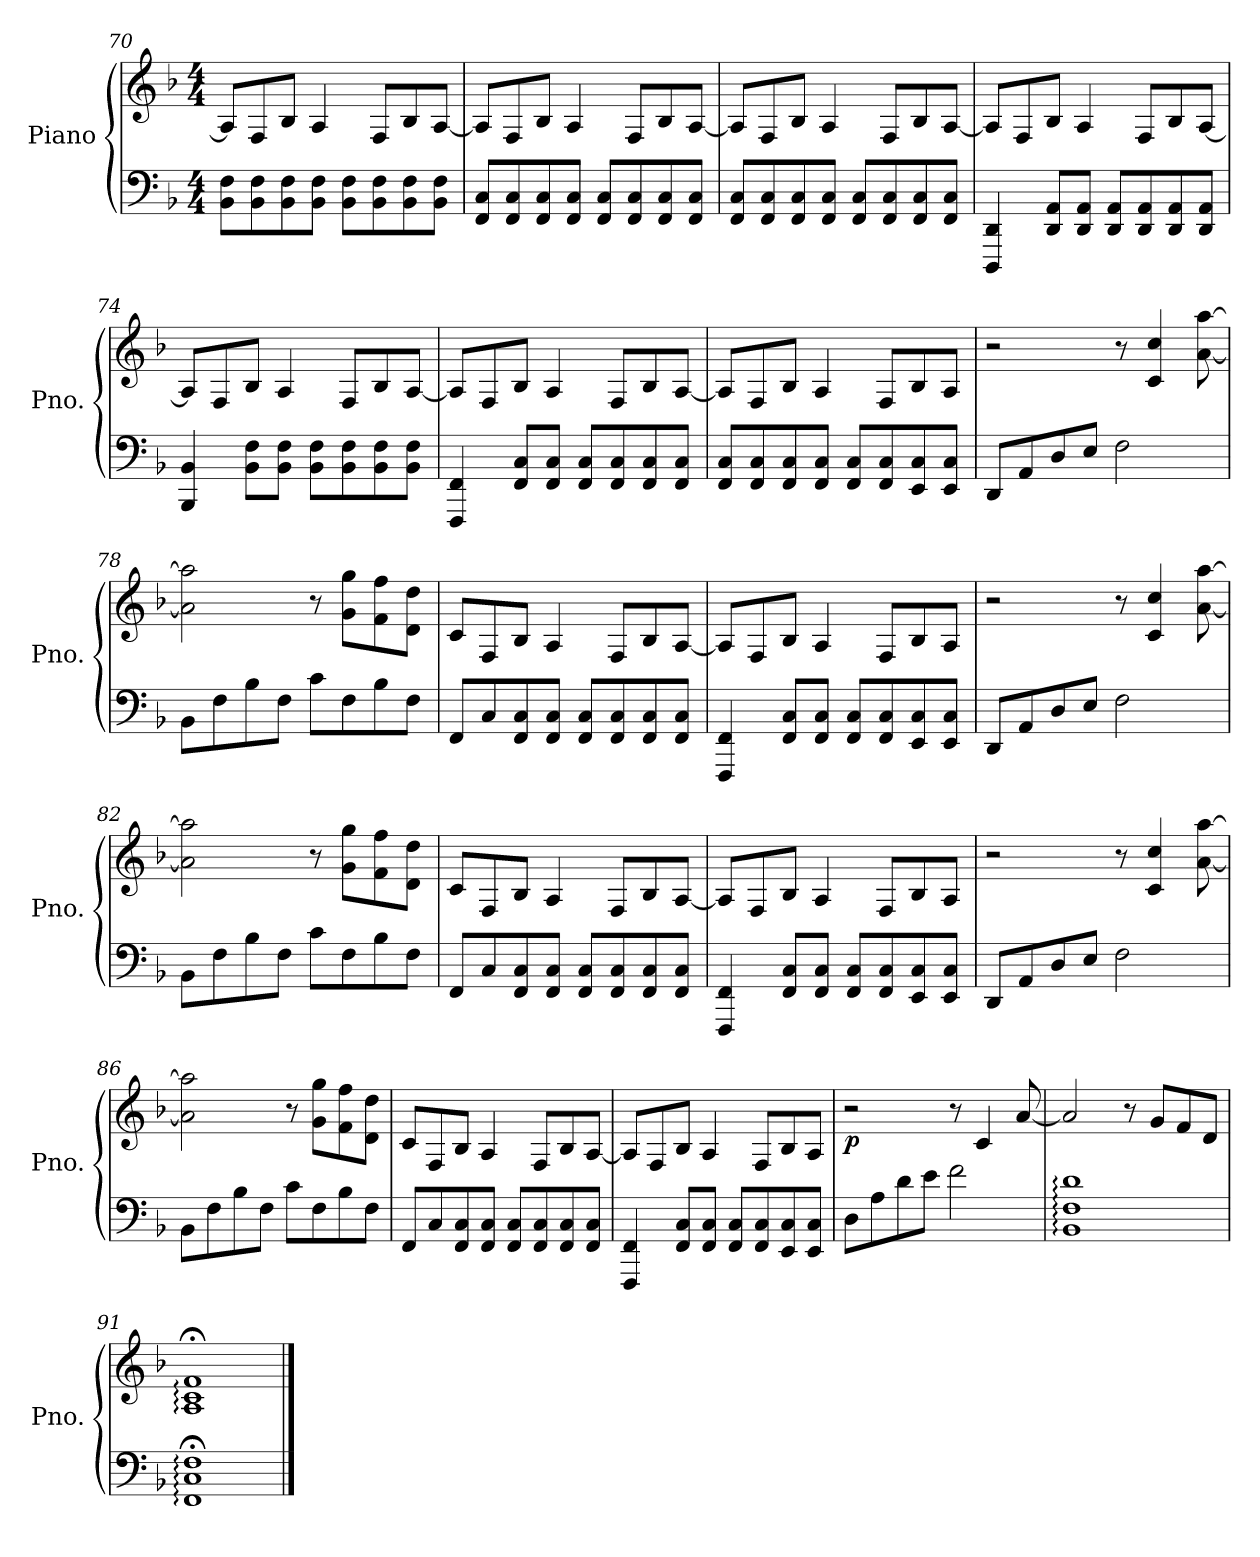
**kern	**kern	**dynam
*part1	*part1	*part1
*staff2	*staff1	*staff1/2
*I"Piano	*	*
*I'Pno.	*	*
!!LO:LB:g=z
*clefF4	*clefG2	*
*k[b-]	*k[b-]	*
*M4/4	*M4/4	*
=70	=70	=70
8BB-\ 8F\L	8A/L]	.
8BB-\ 8F\	8F/	.
8BB-\ 8F\	8B-/J	.
8BB-\ 8F\J	4A/	.
8BB-\ 8F\L	.	.
8BB-\ 8F\	8F/L	.
8BB-\ 8F\	8B-/	.
8BB-\ 8F\J	[8A/J	.
=71	=71	=71
8FF/ 8C/L	8A/L]	.
8FF/ 8C/	8F/	.
8FF/ 8C/	8B-/J	.
8FF/ 8C/J	4A/	.
8FF/ 8C/L	.	.
8FF/ 8C/	8F/L	.
8FF/ 8C/	8B-/	.
8FF/ 8C/J	[8A/J	.
=72	=72	=72
8FF/ 8C/L	8A/L]	.
8FF/ 8C/	8F/	.
8FF/ 8C/	8B-/J	.
8FF/ 8C/J	4A/	.
8FF/ 8C/L	.	.
8FF/ 8C/	8F/L	.
8FF/ 8C/	8B-/	.
8FF/ 8C/J	[8A/J	.
=73	=73	=73
4DDD/ 4DD/	8A/L]	.
.	8F/	.
8DD/ 8AA/L	8B-/J	.
8DD/ 8AA/J	4A/	.
8DD/ 8AA/L	.	.
8DD/ 8AA/	8F/L	.
8DD/ 8AA/	8B-/	.
8DD/ 8AA/J	[8A/J	.
!!LO:LB:g=z
=74	=74	=74
4BBB-/ 4BB-/	8A/L]	.
.	8F/	.
8BB-\ 8F\L	8B-/J	.
8BB-\ 8F\J	4A/	.
8BB-\ 8F\L	.	.
8BB-\ 8F\	8F/L	.
8BB-\ 8F\	8B-/	.
8BB-\ 8F\J	[8A/J	.
=75	=75	=75
4FFF/ 4FF/	8A/L]	.
.	8F/	.
8FF/ 8C/L	8B-/J	.
8FF/ 8C/J	4A/	.
8FF/ 8C/L	.	.
8FF/ 8C/	8F/L	.
8FF/ 8C/	8B-/	.
8FF/ 8C/J	[8A/J	.
=76	=76	=76
8FF/ 8C/L	8A/L]	.
8FF/ 8C/	8F/	.
8FF/ 8C/	8B-/J	.
8FF/ 8C/J	4A/	.
8FF/ 8C/L	.	.
8FF/ 8C/	8F/L	.
8EE/ 8C/	8B-/	.
8EE/ 8C/J	8A/J	.
=77	=77	=77
8DD/L	2r	.
8AA/	.	.
8D/	.	.
8E/J	.	.
2F\	8r	.
.	4c/ 4cc/	.
.	[8a\ [8aa\	.
!!LO:LB:g=z
=78	=78	=78
8BB-\L	2a\] 2aa\]	.
8F\	.	.
8B-\	.	.
8F\J	.	.
8c\L	8r	.
8F\	8g\ 8gg\L	.
8B-\	8f\ 8ff\	.
8F\J	8d\ 8dd\J	.
=79	=79	=79
8FF/L	8c/L	.
8C/	8F/	.
8FF/ 8C/	8B-/J	.
8FF/ 8C/J	4A/	.
8FF/ 8C/L	.	.
8FF/ 8C/	8F/L	.
8FF/ 8C/	8B-/	.
8FF/ 8C/J	[8A/J	.
=80	=80	=80
4FFF/ 4FF/	8A/L]	.
.	8F/	.
8FF/ 8C/L	8B-/J	.
8FF/ 8C/J	4A/	.
8FF/ 8C/L	.	.
8FF/ 8C/	8F/L	.
8EE/ 8C/	8B-/	.
8EE/ 8C/J	8A/J	.
=81	=81	=81
8DD/L	2r	.
8AA/	.	.
8D/	.	.
8E/J	.	.
2F\	8r	.
.	4c/ 4cc/	.
.	[8a\ [8aa\	.
!!LO:PB:g=z
=82	=82	=82
8BB-\L	2a\] 2aa\]	.
8F\	.	.
8B-\	.	.
8F\J	.	.
8c\L	8r	.
8F\	8g\ 8gg\L	.
8B-\	8f\ 8ff\	.
8F\J	8d\ 8dd\J	.
=83	=83	=83
8FF/L	8c/L	.
8C/	8F/	.
8FF/ 8C/	8B-/J	.
8FF/ 8C/J	4A/	.
8FF/ 8C/L	.	.
8FF/ 8C/	8F/L	.
8FF/ 8C/	8B-/	.
8FF/ 8C/J	[8A/J	.
=84	=84	=84
4FFF/ 4FF/	8A/L]	.
.	8F/	.
8FF/ 8C/L	8B-/J	.
8FF/ 8C/J	4A/	.
8FF/ 8C/L	.	.
8FF/ 8C/	8F/L	.
8EE/ 8C/	8B-/	.
8EE/ 8C/J	8A/J	.
=85	=85	=85
8DD/L	2r	.
8AA/	.	.
8D/	.	.
8E/J	.	.
2F\	8r	.
.	4c/ 4cc/	.
.	[8a\ [8aa\	.
!!LO:LB:g=z
=86	=86	=86
8BB-\L	2a\] 2aa\]	.
8F\	.	.
8B-\	.	.
8F\J	.	.
8c\L	8r	.
8F\	8g\ 8gg\L	.
8B-\	8f\ 8ff\	.
8F\J	8d\ 8dd\J	.
=87	=87	=87
8FF/L	8c/L	.
8C/	8F/	.
8FF/ 8C/	8B-/J	.
8FF/ 8C/J	4A/	.
8FF/ 8C/L	.	.
8FF/ 8C/	8F/L	.
8FF/ 8C/	8B-/	.
8FF/ 8C/J	[8A/J	.
=88	=88	=88
4FFF/ 4FF/	8A/L]	.
.	8F/	.
8FF/ 8C/L	8B-/J	.
8FF/ 8C/J	4A/	.
8FF/ 8C/L	.	.
8FF/ 8C/	8F/L	.
8EE/ 8C/	8B-/	.
8EE/ 8C/J	8A/J	.
=89	=89	=89
!	!	!LO:DY:b
8D\L	2r	p
8A\	.	.
8d\	.	.
8e\J	.	.
2f\	8r	.
.	4c/	.
.	[8a/	.
=90	=90	=90
1BB-: 1F: 1d:	2a/]	.
.	8r	.
.	8g/L	.
.	8f/	.
.	8d/J	.
!!LO:LB:g=z
=91	=91	=91
1FF;<: 1C;<: 1F;<:	1A;<: 1c;<: 1f;<:	.
==	==	==
*-	*-	*-
